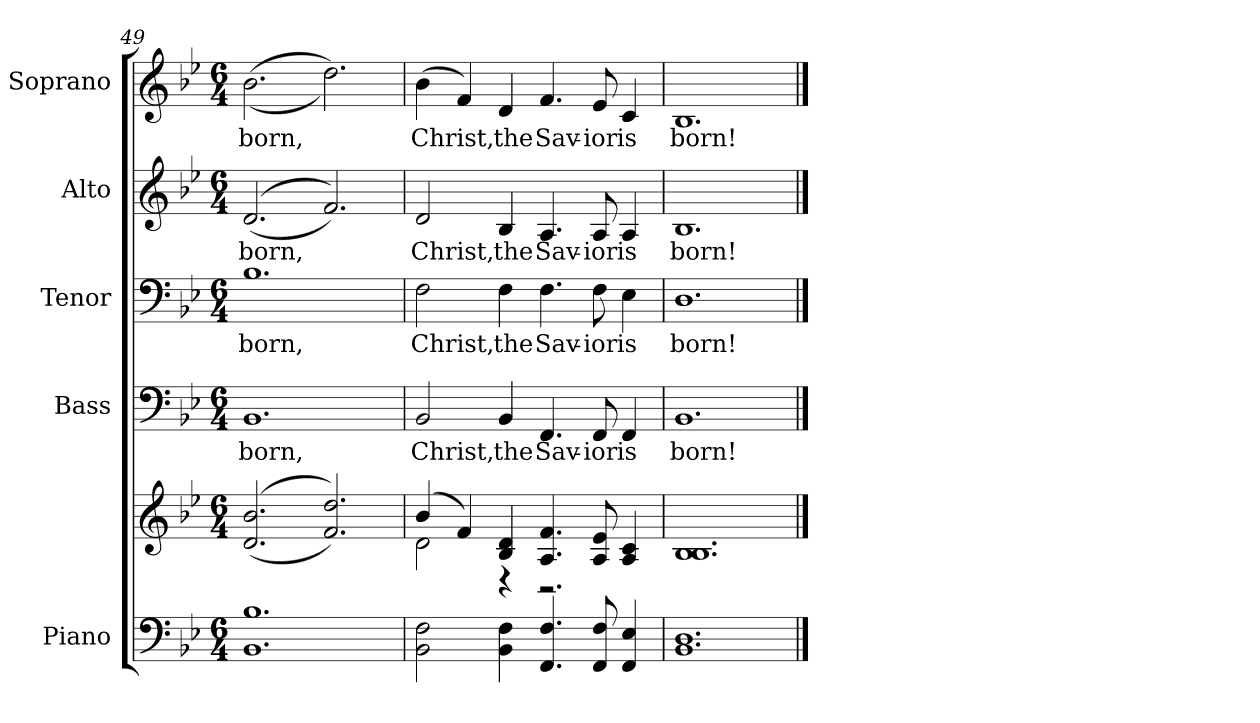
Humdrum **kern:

**kern	**kern	**kern	**text	**kern	**text	**kern	**text	**kern	**text
*part5	*part5	*part4	*part4	*part3	*part3	*part2	*part2	*part1	*part1
*staff6	*staff5	*staff4	*staff4	*staff3	*staff3	*staff2	*staff2	*staff1	*staff1
*I"Piano	*	*I"Bass	*	*I"Tenor	*	*I"Alto	*	*I"Soprano	*
*I'Pno.	*	*I'B.	*	*I'T.	*	*I'A.	*	*I'S.	*
*clefF4	*clefG2	*clefF4	*	*clefF4	*	*clefG2	*	*clefG2	*
*k[b-e-]	*k[b-e-]	*k[b-e-]	*	*k[b-e-]	*	*k[b-e-]	*	*k[b-e-]	*
*B-:	*B-:	*B-:	*	*B-:	*	*B-:	*	*B-:	*
*M6/4	*M6/4	*M6/4	*	*M6/4	*	*M6/4	*	*M6/4	*
=49	=49	=49	=49	=49	=49	=49	=49	=49	=49
!	!	!	!LO:LY:b:color=#000000	!	!	!	!	!	!
!	!	!	!	!	!LO:LY:b:color=#000000	!	!	!	!
!	!	!	!	!	!	!	!LO:LY:b:color=#000000	!	!
!	!	!	!	!	!	!	!	!	!LO:LY:b:color=#000000
1.BB-i 1.B-i	((2.di/ 2.b-i	1.BB-i	born,	1.B-i	born,	((2.di/	born,	((2.b-i\	born,
.	2.fi/ 2.ddi))	.	.	.	.	2.fi/))	.	2.ddi\))	.
!!LO:PB:g=z
=50	=50	=50	=50	=50	=50	=50	=50	=50	=50
*	*^	*	*	*	*	*	*	*	*
!	!	!	!	!LO:LY:b:color=#000000	!	!	!	!	!	!
!	!	!	!	!	!	!LO:LY:b:color=#000000	!	!	!	!
!	!	!	!	!	!	!	!	!LO:LY:b:color=#000000	!	!
*	*v	*v	*	*	*	*	*	*	*	*
*	*	*	*	*	*	*	*	*MM100	*
*	*^	*	*	*	*	*	*	*	*
!	!	!	!	!	!	!	!	!	!	!LO:LY:b:color=#000000
2BB-i\ 2Fi	(4b-i/	2di\	2BB-i/	Christ,	2Fi\	Christ,	2di/	Christ,	(4b-i\	Christ,
.	4fi/)	.	.	.	.	.	.	.	4fi/)	.
!	!	!	!	!LO:LY:b:color=#000000	!	!	!	!	!	!
!	!	!	!	!	!	!LO:LY:b:color=#000000	!	!	!	!
!	!	!	!	!	!	!	!	!LO:LY:b:color=#000000	!	!
!	!	!	!	!	!	!	!	!	!	!LO:LY:b:color=#000000
4BB-i\ 4Fi	4B-i/ 4di	4r	4BB-i/	the	4Fi\	the	4B-i/	the	4di/	the
!	!	!	!	!LO:LY:b:color=#000000	!	!	!	!	!	!
!	!	!	!	!	!	!LO:LY:b:color=#000000	!	!	!	!
!	!	!	!	!	!	!	!	!LO:LY:b:color=#000000	!	!
!	!	!	!	!	!	!	!	!	!	!LO:LY:b:color=#000000
4.FFi/ 4.Fi	4.Ai/ 4.fi	2.r	4.FFi/	Sav-	4.Fi\	Sav-	4.Ai/	Sav-	4.fi/	Sav-
!	!	!	!	!LO:LY:b:color=#000000	!	!	!	!	!	!
!	!	!	!	!	!	!LO:LY:b:color=#000000	!	!	!	!
!	!	!	!	!	!	!	!	!LO:LY:b:color=#000000	!	!
!	!	!	!	!	!	!	!	!	!	!LO:LY:b:color=#000000
8FFi/ 8Fi	8Ai/ 8e-i	.	8FFi/	-ior	8Fi\	-ior	8Ai/	-ior	8e-i/	-ior
!	!	!	!	!LO:LY:b:color=#000000	!	!	!	!	!	!
!	!	!	!	!	!	!LO:LY:b:color=#000000	!	!	!	!
!	!	!	!	!	!	!	!	!LO:LY:b:color=#000000	!	!
!	!	!	!	!	!	!	!	!	!	!LO:LY:b:color=#000000
4FFi/ 4E-i	4Ai/ 4ci	.	4FFi/	is	4E-i\	is	4Ai/	is	4ci/	is
*	*v	*v	*	*	*	*	*	*	*	*
=51	=51	=51	=51	=51	=51	=51	=51	=51	=51
!	!	!	!LO:LY:b:color=#000000	!	!	!	!	!	!
!	!	!	!	!	!LO:LY:b:color=#000000	!	!	!	!
!	!	!	!	!	!	!	!LO:LY:b:color=#000000	!	!
!	!	!	!	!	!	!	!	!	!LO:LY:b:color=#000000
1.BB-i 1.Di	1.B-i 1.B-i	1.BB-i	born!	1.Di	born!	1.B-i	born!	1.B-i	born!
==	==	==	==	==	==	==	==	==	==
*-	*-	*-	*-	*-	*-	*-	*-	*-	*-
